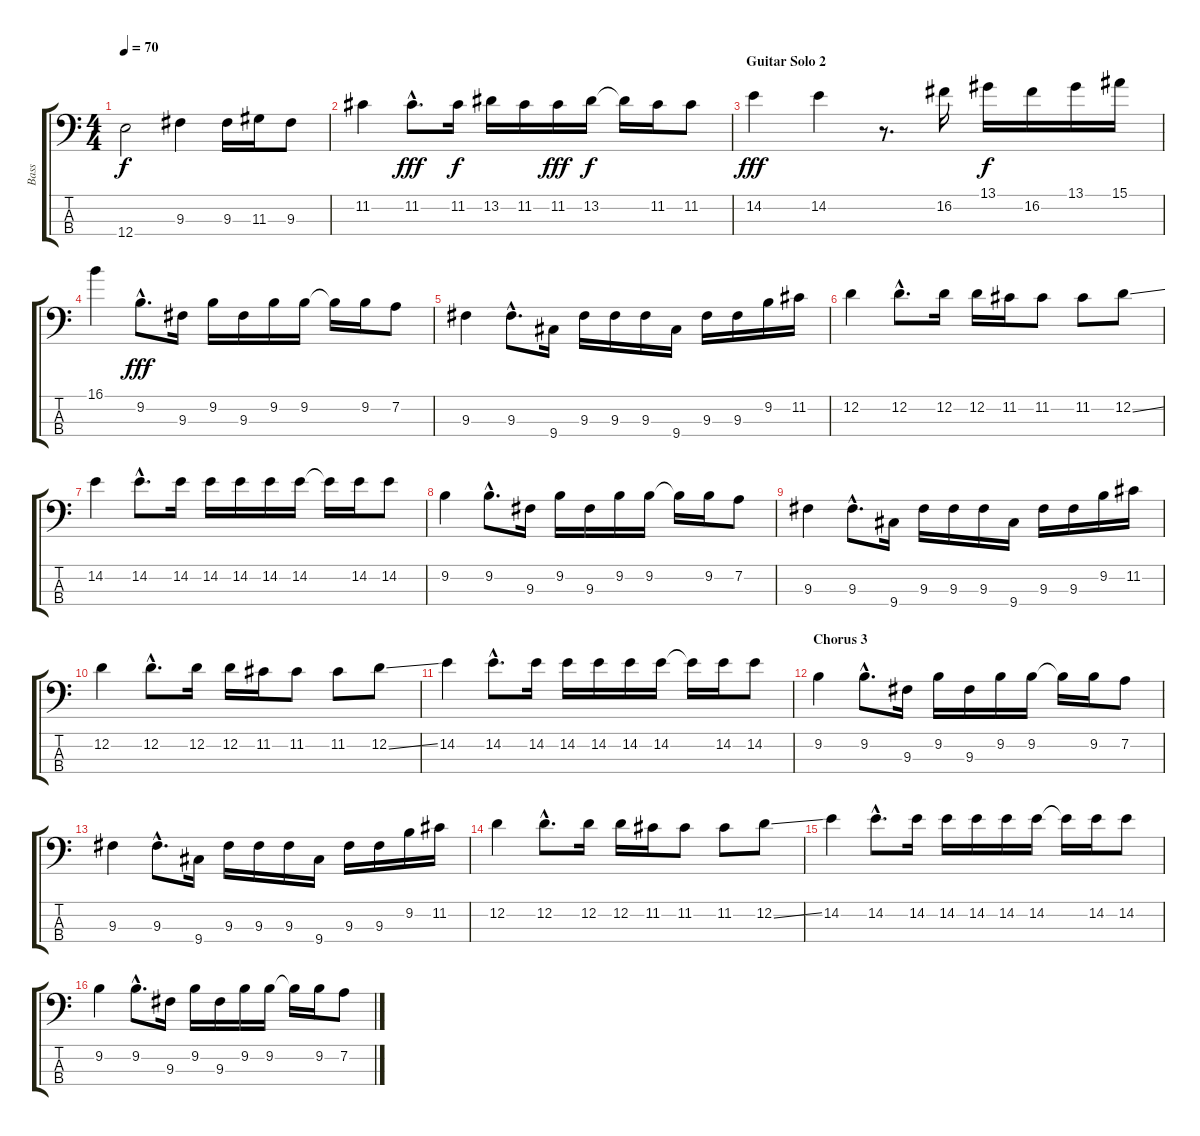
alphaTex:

\track ("Bass" "Bass") {instrument electricbasspick}
\staff {score tabs}
\tuning (G2 D2 A1 E1) {hide}
\ts (4 4)
\tempo 70
\clef f4
\ks c
12.4.2{dy f} 9.3.4 9.3.16 11.3.16 9.3.8 |
11.2.4 11.2{hac}.8{d dy fff} 11.2.16{dy f} 13.2.16 11.2.16 11.2.16{dy fff} 13.2.16{dy f} 13.2{t}.16 11.2.16 11.2.8 |
\section ("" "Guitar Solo 2")
14.2.4{dy fff} 14.2.4 r.8{d} 16.2.16 13.1.16{dy f} 16.2.16 13.1.16 15.1.16 |
16.1.4 9.2{hac}.8{d dy fff} 9.3.16 9.2.16 9.3.16 9.2.16 9.2.16 9.2{t}.16 9.2.16 7.2.8 |
9.3.4 9.3{hac}.8{d} 9.4.16 9.3.16 9.3.16 9.3.16 9.4.16 9.3.16 9.3.16 9.2.16 11.2.16 |
12.2.4 12.2{hac}.8{d} 12.2.16 12.2.16 11.2.16 11.2.8 11.2.8 12.2{ss}.8 |
14.2.4 14.2{hac}.8{d} 14.2.16 14.2.16 14.2.16 14.2.16 14.2.16 14.2{t}.16 14.2.16 14.2.8 |
9.2.4 9.2{hac}.8{d} 9.3.16 9.2.16 9.3.16 9.2.16 9.2.16 9.2{t}.16 9.2.16 7.2.8 |
9.3.4 9.3{hac}.8{d} 9.4.16 9.3.16 9.3.16 9.3.16 9.4.16 9.3.16 9.3.16 9.2.16 11.2.16 |
12.2.4 12.2{hac}.8{d} 12.2.16 12.2.16 11.2.16 11.2.8 11.2.8 12.2{ss}.8 |
14.2.4 14.2{hac}.8{d} 14.2.16 14.2.16 14.2.16 14.2.16 14.2.16 14.2{t}.16 14.2.16 14.2.8 |
\section ("" "Chorus 3")
9.2.4 9.2{hac}.8{d} 9.3.16 9.2.16 9.3.16 9.2.16 9.2.16 9.2{t}.16 9.2.16 7.2.8 |
9.3.4 9.3{hac}.8{d} 9.4.16 9.3.16 9.3.16 9.3.16 9.4.16 9.3.16 9.3.16 9.2.16 11.2.16 |
12.2.4 12.2{hac}.8{d} 12.2.16 12.2.16 11.2.16 11.2.8 11.2.8 12.2{ss}.8 |
14.2.4 14.2{hac}.8{d} 14.2.16 14.2.16 14.2.16 14.2.16 14.2.16 14.2{t}.16 14.2.16 14.2.8 |
9.2.4 9.2{hac}.8{d} 9.3.16 9.2.16 9.3.16 9.2.16 9.2.16 9.2{t}.16 9.2.16 7.2.8
